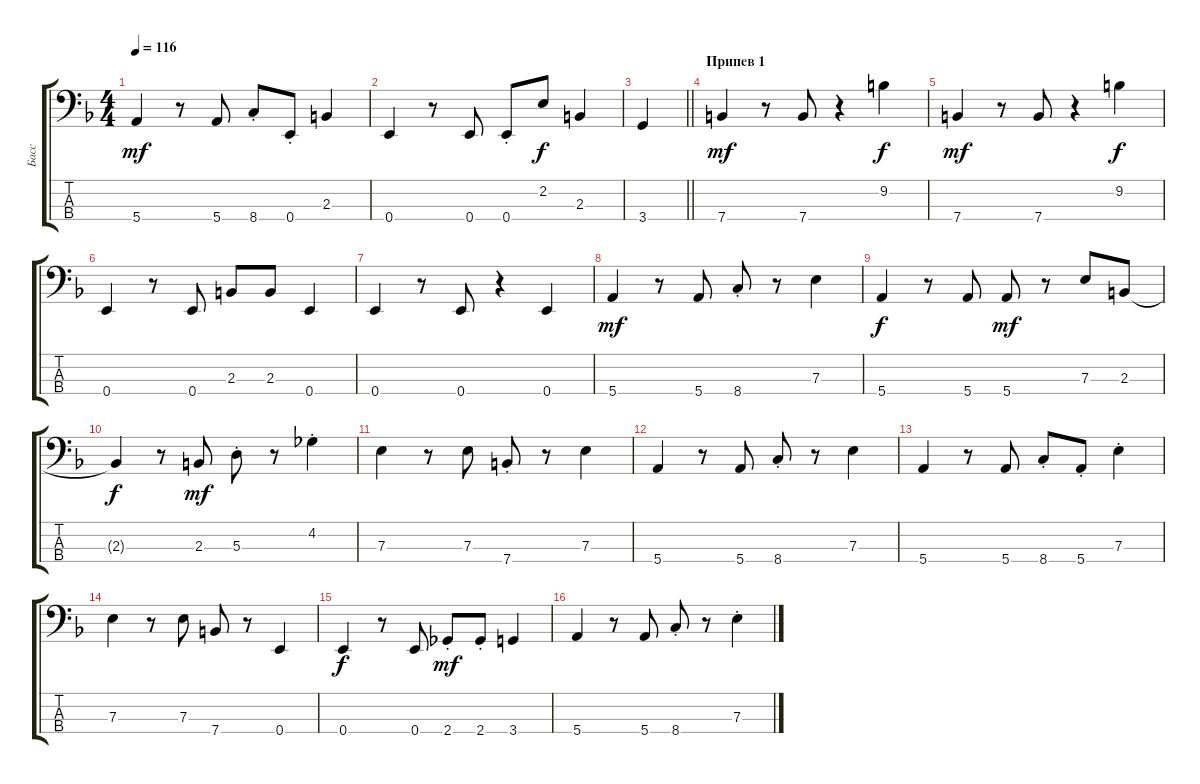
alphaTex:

\track ("Басс" "Басс") {instrument electricbasspick}
\staff {score tabs}
\tuning (G2 D2 A1 E1) {hide}
\ts (4 4)
\tempo 116
\clef f4
\ks dminor
5.4.4{dy mf} r.8 5.4.8 8.4{st}.8 0.4{st}.8 2.3.4 |
0.4.4 r.8 0.4.8 0.4{st}.8 2.2.8{dy f} 2.3.4 |
\barLineRight lightlight
3.4.4 |
\section ("" "Припев 1")
7.4.4{dy mf} r.8 7.4.8 r.4 9.2.4{dy f} |
7.4.4{dy mf} r.8 7.4.8 r.4 9.2.4{dy f} |
0.4.4 r.8 0.4.8 2.3.8 2.3.8 0.4.4 |
0.4.4 r.8 0.4.8 r.4 0.4.4 |
5.4.4{dy mf} r.8 5.4.8 8.4{st}.8 r.8 7.3.4 |
5.4.4{dy f} r.8 5.4.8 5.4.8{dy mf} r.8 7.3.8 2.3.8 |
2.3{t}.4{dy f} r.8 2.3.8{dy mf} 5.3{st}.8 r.8 4.2{st}.4 |
7.3.4 r.8 7.3.8 7.4{st}.8 r.8 7.3.4 |
5.4.4 r.8 5.4.8 8.4{st}.8 r.8 7.3.4 |
5.4.4 r.8 5.4.8 8.4{st}.8 5.4{st}.8 7.3{st}.4 |
7.3.4 r.8 7.3.8 7.4.8 r.8 0.4.4 |
0.4.4{dy f} r.8 0.4.8 2.4{st}.8{dy mf} 2.4{st}.8 3.4.4 |
5.4.4 r.8 5.4.8 8.4{st}.8 r.8 7.3{st}.4
